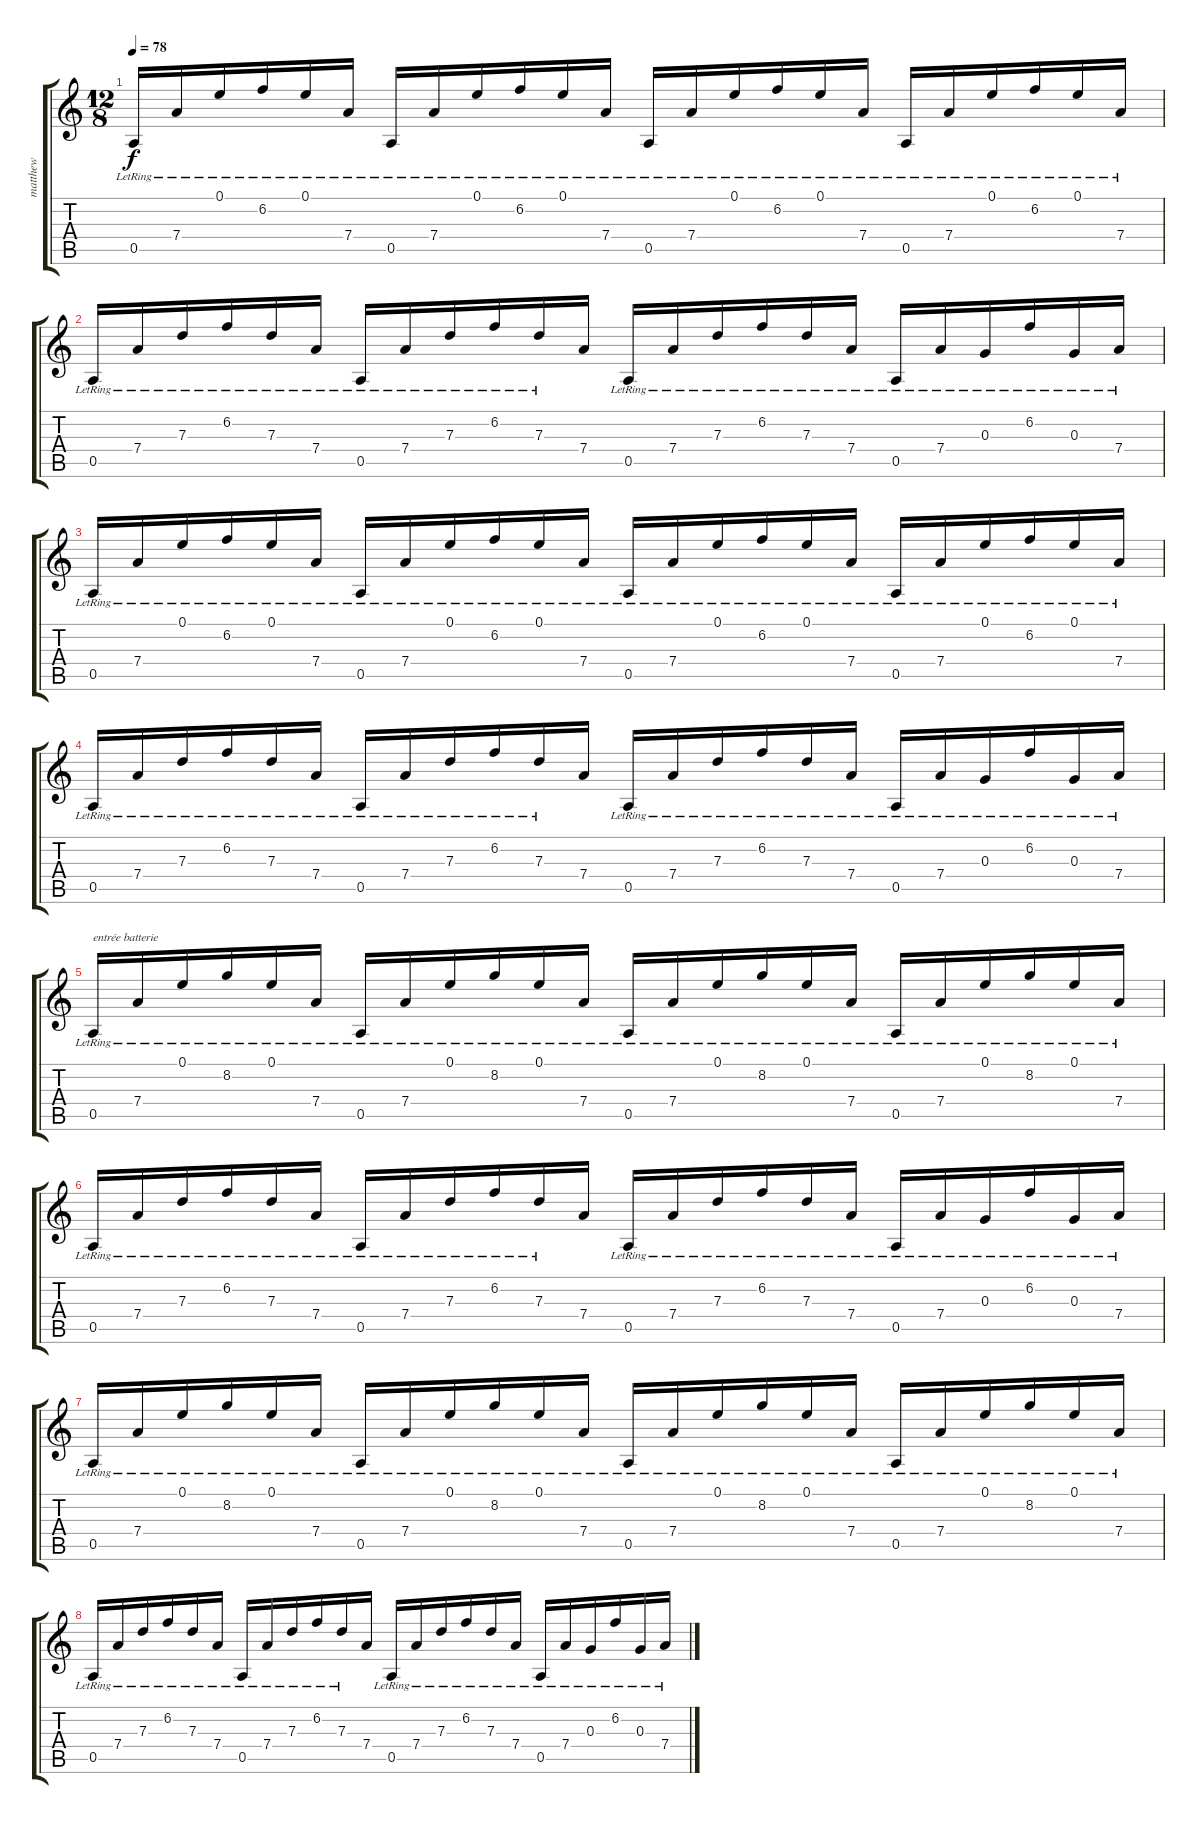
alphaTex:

\track ("matthew" "matthew") {mute instrument acousticguitarsteel}
\staff {score tabs}
\tuning (E4 B3 G3 D3 A2 E2) {hide}
\ts (12 8)
\tempo 78
\clef g2
\ks c
0.5{lr}.16{dy f instrument acousticguitarsteel} 7.4{lr}.16 0.1{lr}.16 6.2{lr}.16 0.1{lr}.16 7.4{lr}.16 0.5{lr}.16 7.4{lr}.16 0.1{lr}.16 6.2{lr}.16 0.1{lr}.16 7.4{lr}.16 0.5{lr}.16 7.4{lr}.16 0.1{lr}.16 6.2{lr}.16 0.1{lr}.16 7.4{lr}.16 0.5{lr}.16 7.4{lr}.16 0.1{lr}.16 6.2{lr}.16 0.1{lr}.16 7.4{lr}.16 |
0.5{lr}.16 7.4{lr}.16 7.3{lr}.16 6.2{lr}.16 7.3{lr}.16 7.4{lr}.16 0.5{lr}.16 7.4{lr}.16 7.3{lr}.16 6.2{lr}.16 7.3{lr}.16 7.4.16 0.5{lr}.16 7.4{lr}.16 7.3{lr}.16 6.2{lr}.16 7.3{lr}.16 7.4{lr}.16 0.5{lr}.16 7.4{lr}.16 0.3{lr}.16 6.2{lr}.16 0.3{lr}.16 7.4{lr}.16 |
0.5{lr}.16 7.4{lr}.16 0.1{lr}.16 6.2{lr}.16 0.1{lr}.16 7.4{lr}.16 0.5{lr}.16 7.4{lr}.16 0.1{lr}.16 6.2{lr}.16 0.1{lr}.16 7.4{lr}.16 0.5{lr}.16 7.4{lr}.16 0.1{lr}.16 6.2{lr}.16 0.1{lr}.16 7.4{lr}.16 0.5{lr}.16 7.4{lr}.16 0.1{lr}.16 6.2{lr}.16 0.1{lr}.16 7.4{lr}.16 |
0.5{lr}.16 7.4{lr}.16 7.3{lr}.16 6.2{lr}.16 7.3{lr}.16 7.4{lr}.16 0.5{lr}.16 7.4{lr}.16 7.3{lr}.16 6.2{lr}.16 7.3{lr}.16 7.4.16 0.5{lr}.16 7.4{lr}.16 7.3{lr}.16 6.2{lr}.16 7.3{lr}.16 7.4{lr}.16 0.5{lr}.16 7.4{lr}.16 0.3{lr}.16 6.2{lr}.16 0.3{lr}.16 7.4{lr}.16 |
0.5{lr}.16{txt "entrée batterie"} 7.4{lr}.16 0.1{lr}.16 8.2{lr}.16 0.1{lr}.16 7.4{lr}.16 0.5{lr}.16 7.4{lr}.16 0.1{lr}.16 8.2{lr}.16 0.1{lr}.16 7.4{lr}.16 0.5{lr}.16 7.4{lr}.16 0.1{lr}.16 8.2{lr}.16 0.1{lr}.16 7.4{lr}.16 0.5{lr}.16 7.4{lr}.16 0.1{lr}.16 8.2{lr}.16 0.1{lr}.16 7.4{lr}.16 |
0.5{lr}.16 7.4{lr}.16 7.3{lr}.16 6.2{lr}.16 7.3{lr}.16 7.4{lr}.16 0.5{lr}.16 7.4{lr}.16 7.3{lr}.16 6.2{lr}.16 7.3{lr}.16 7.4.16 0.5{lr}.16 7.4{lr}.16 7.3{lr}.16 6.2{lr}.16 7.3{lr}.16 7.4{lr}.16 0.5{lr}.16 7.4{lr}.16 0.3{lr}.16 6.2{lr}.16 0.3{lr}.16 7.4{lr}.16 |
0.5{lr}.16 7.4{lr}.16 0.1{lr}.16 8.2{lr}.16 0.1{lr}.16 7.4{lr}.16 0.5{lr}.16 7.4{lr}.16 0.1{lr}.16 8.2{lr}.16 0.1{lr}.16 7.4{lr}.16 0.5{lr}.16 7.4{lr}.16 0.1{lr}.16 8.2{lr}.16 0.1{lr}.16 7.4{lr}.16 0.5{lr}.16 7.4{lr}.16 0.1{lr}.16 8.2{lr}.16 0.1{lr}.16 7.4{lr}.16 |
0.5{lr}.16 7.4{lr}.16 7.3{lr}.16 6.2{lr}.16 7.3{lr}.16 7.4{lr}.16 0.5{lr}.16 7.4{lr}.16 7.3{lr}.16 6.2{lr}.16 7.3{lr}.16 7.4.16 0.5{lr}.16 7.4{lr}.16 7.3{lr}.16 6.2{lr}.16 7.3{lr}.16 7.4{lr}.16 0.5{lr}.16 7.4{lr}.16 0.3{lr}.16 6.2{lr}.16 0.3{lr}.16 7.4{lr}.16
